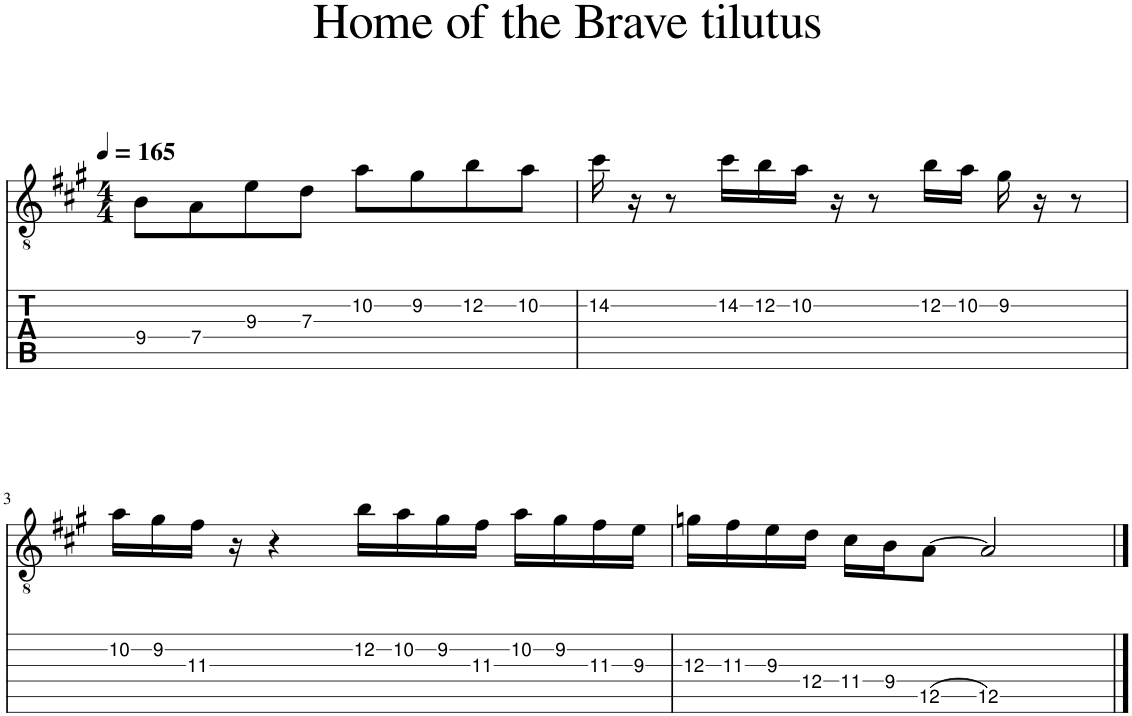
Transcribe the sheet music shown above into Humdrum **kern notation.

**kern	**kern
*part1	*part1
*staff2	*staff1
*I"Guitar	*
*stria6	*
*	*clefGv2
*k[f#c#g#]	*k[f#c#g#]
*M4/4	*M4/4
*MM165	*MM165
=1	=1
8BL	8B\L
8AJ	8A\
8eL	8e\
8dJ	8d\J
8aL	8a\L
8g#J	8g#\
8bL	8b\
8aJ	8a\J
=2	=2
16cc#	16cc#\
16r	16r
8r	8r
16cc#LL	16cc#\LL
16b	16b\
16aJJ	16a\JJ
16r	16r
8r	8r
16bLL	16b\LL
16aJJ	16a\JJ
16g#	16g#\
16r	16r
8r	8r
!!LO:LB:g=z
=3	=3
16aLL	16a\LL
16g#	16g#\
16f#JJ	16f#\JJ
16r	16r
4r	4r
16bLL	16b\LL
16aJ	16a\
16g#L	16g#\
16f#JJ	16f#\JJ
16aLL	16a\LL
16g#J	16g#\
16f#L	16f#\
16eJJ	16e\JJ
=4	=4
16gLL	16gn\LL
16f#J	16f#\
16eL	16e\
16dJJ	16d\JJ
16c#LL	16c#\LL
16BJ	16B\J
[8AJ	[8A\J
2A]	2A/]
==	==
*-	*-
